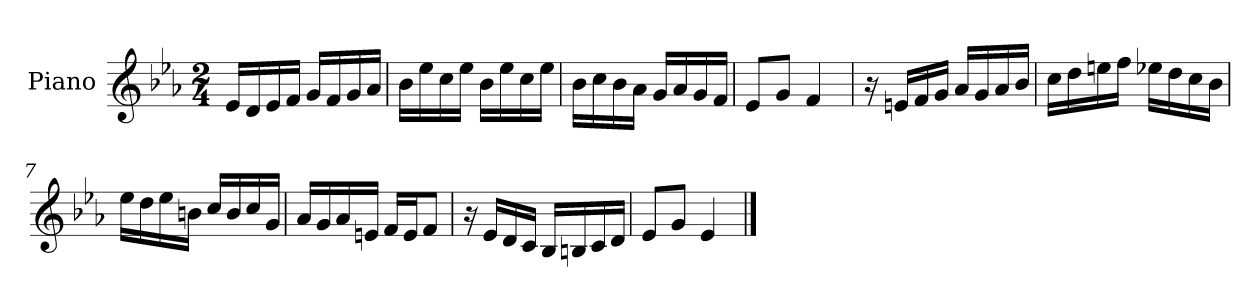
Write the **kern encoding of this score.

**kern
*part1
*staff1
*I"Piano
*I'Pno.
*clefG2
*k[b-e-a-]
*M2/4
*MM120
=1
16e-/LL
16d/
16e-/
16f/JJ
16g/LL
16f/
16g/
16a-/JJ
=2
16b-\LL
16ee-\
16cc\
16ee-\JJ
16b-\LL
16ee-\
16cc\
16ee-\JJ
=3
16b-\LL
16cc\
16b-\
16a-\JJ
16g/LL
16a-/
16g/
16f/JJ
=4
8e-/L
8g/J
4f/
=5
16r
16en/LL
16f/
16g/JJ
16a-/LL
16g/
16a-/
16b-/JJ
=6
16cc\LL
16dd\
16een\
16ff\JJ
16ee-X\LL
16dd\
16cc\
16b-\JJ
!!LO:LB:g=z
=7
16ee-\LL
16dd\
16ee-\
16bn\JJ
16cc/LL
16b/
16cc/
16g/JJ
=8
16a-/LL
16g/
16a-/
16en/JJ
16f/LL
16e/J
8f/J
=9
16r
16e-/LL
16d/
16c/JJ
16B-/LL
16Bn/
16c/
16d/JJ
=10
8e-/L
8g/J
4e-/
==
*-
